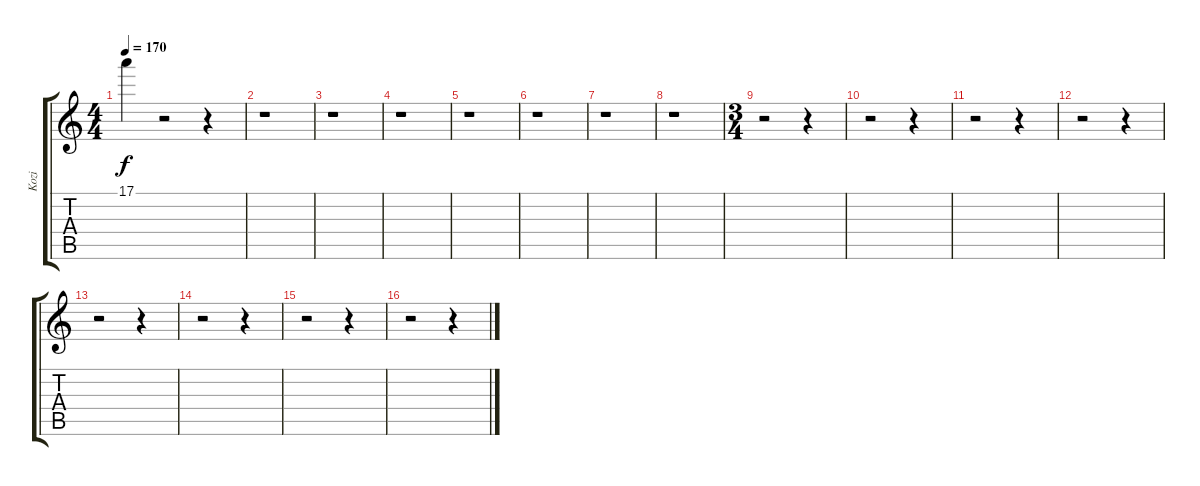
\track ("Kozi" "Kozi") {instrument overdrivenguitar}
\staff {score tabs}
\tuning (E4 B3 G3 D3 A2 E2) {hide}
\ts (4 4)
\tempo 170
\clef g2
\ks c
17.1.4{dy f} r.2 r.4 |
r.1 |
r.1 |
r.1 |
r.1 |
r.1 |
r.1 |
r.1 |
\ts (3 4)
r.2 r.4 |
r.2 r.4 |
r.2 r.4 |
r.2 r.4 |
r.2 r.4 |
r.2 r.4 |
r.2 r.4 |
r.2 r.4
